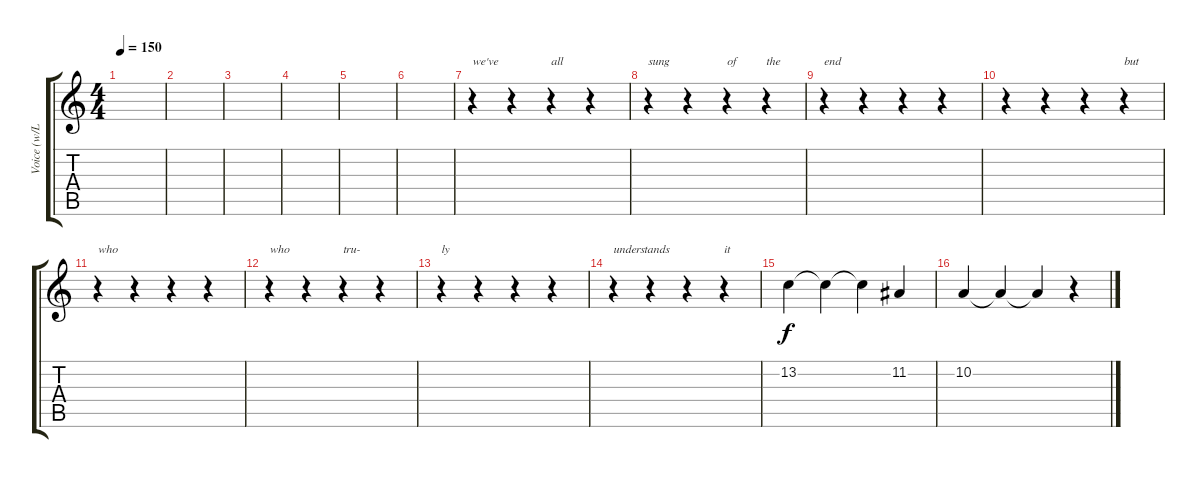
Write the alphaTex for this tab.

\track ("Voice (w/Lyrics)" "Voice (w/L") {instrument sopranosax}
\staff {score tabs}
\tuning (E4 B3 G3 D3 A2 D2) {hide}
\ts (4 4)
\tempo 150
\clef g2
\ks c
|
|
|
|
|
|
r.4{txt "we've"} r.4 r.4{txt "all"} r.4 |
r.4{txt "sung"} r.4 r.4{txt "of"} r.4{txt "the"} |
r.4{txt "end"} r.4 r.4 r.4 |
r.4 r.4 r.4 r.4{txt "but"} |
r.4{txt "who"} r.4 r.4 r.4 |
r.4{txt "who"} r.4 r.4{txt "tru-"} r.4 |
r.4{txt "ly"} r.4 r.4 r.4 |
r.4{txt "understands"} r.4 r.4 r.4{txt "it"} |
13.2.4 13.2{t}.4 13.2{t}.4 11.2.4 |
10.2.4 10.2{t}.4 10.2{t}.4 r.4
